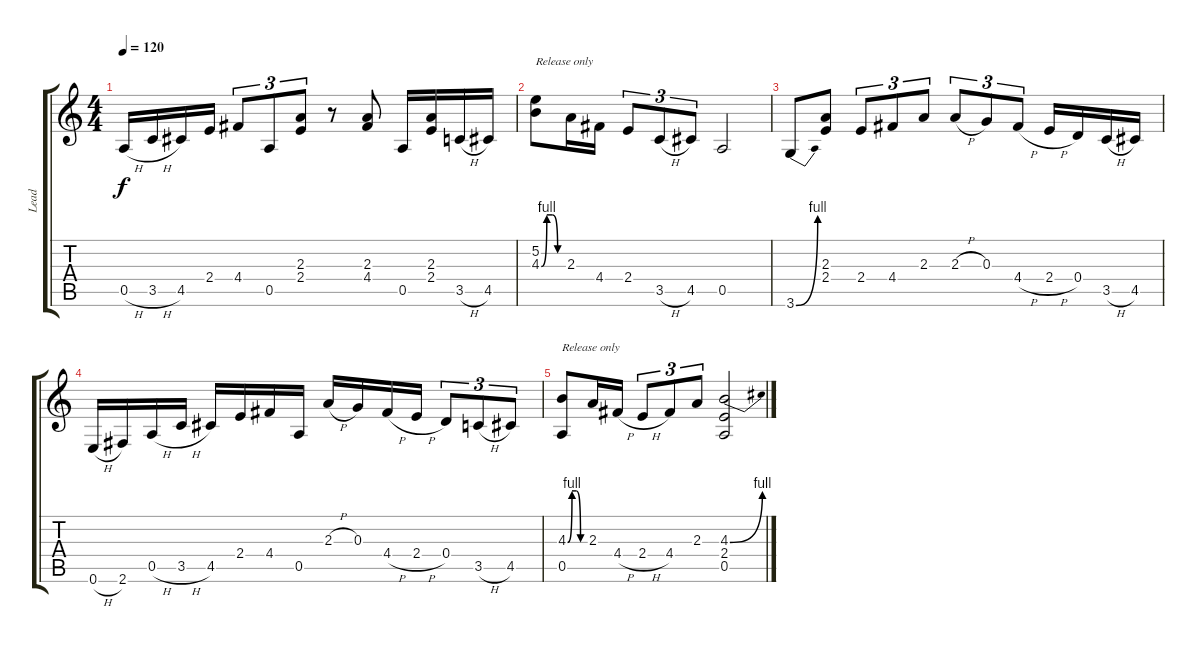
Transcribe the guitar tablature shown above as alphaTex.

\track ("Lead" "Lead") {instrument electricguitarclean}
\staff {score tabs}
\tuning (E4 B3 G3 D3 A2 E2) {hide}
\ts (4 4)
\tempo 120
\clef g2
\ks c
0.5{h}.16{dy f instrument electricguitarclean} 3.5{h}.16 4.5.16 2.4.16 4.4.8{tu (3 2)} 0.5.8{tu (3 2)} (2.3 2.4).8{tu (3 2)} r.8 (2.3 4.4).8 0.5.16 (2.3 2.4).16 3.5{h}.16 4.5.16 |
(5.2 4.3{be (custom 0 0 15 4 30 4 45 0 60 0)}).8{txt "Release only"} 2.3.16 4.4.16 2.4.8{tu (3 2)} 3.5{h}.8{tu (3 2)} 4.5.8{tu (3 2)} 0.5.2 |
3.6{be (bend 0 0 60 4)}.8 (2.3 2.4).8 2.4.8{tu (3 2)} 4.4.8{tu (3 2)} 2.3.8{tu (3 2)} 2.3{h}.8{tu (3 2)} 0.3.8{tu (3 2)} 4.4{h}.8{tu (3 2)} 2.4{h}.16 0.4.16 3.5{h}.16 4.5.16 |
0.6{h}.16 2.6.16 0.5{h}.16 3.5{h}.16 4.5.16 2.4.16 4.4.16 0.5.16 2.3{h}.16 0.3.16 4.4{h}.16 2.4{h}.16 0.4.8{tu (3 2)} 3.5{h}.8{tu (3 2)} 4.5.8{tu (3 2)} |
(4.3{be (custom 0 0 15 4 30 4 45 0 60 0)} 0.5).8{txt "Release only"} 2.3.16 4.4{h}.16 2.4{h}.8{tu (3 2)} 4.4.8{tu (3 2)} 2.3.8{tu (3 2)} (4.3{be (bend 0 0 60 4)} 2.4 0.5).2
